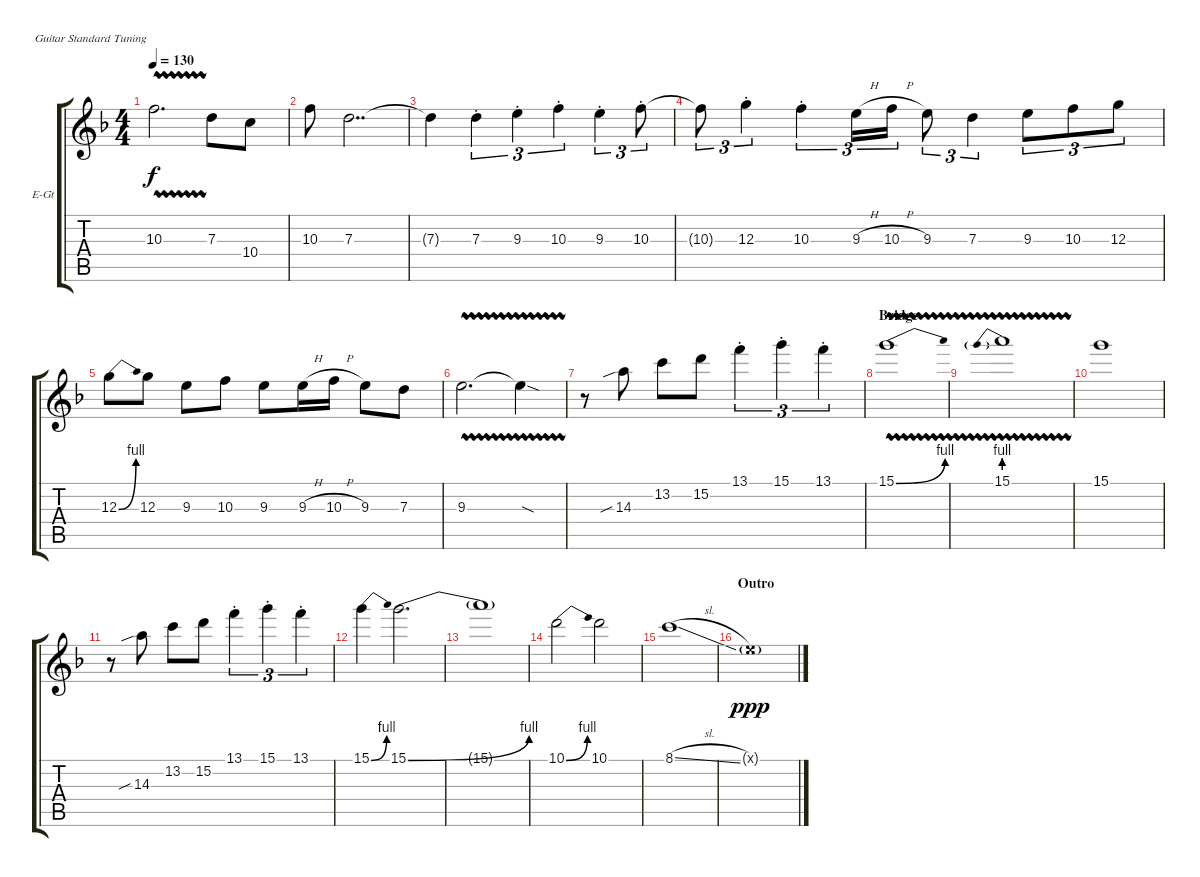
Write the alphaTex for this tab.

\defaultSystemsLayout 4
\bracketExtendMode groupsimilarinstruments
\firstSystemTrackNameOrientation horizontal
\otherSystemsTrackNameOrientation horizontal
\track ("Guitar 4 Lead" "E-Gt") {instrument overdrivenguitar}
\staff {score tabs}
\tuning (E4 B3 G3 D3 A2 E2)
\ts (4 4)
\tempo 130
\clef g2
\ks dminor
10.3{vw t}.2{d dy f} 7.3.8 10.4.8 |
10.3.8 7.3.2{dd} |
7.3{t}.4 7.3{st}.4{tu (3 2)} 9.3{st}.4{tu (3 2)} 10.3{st}.4{tu (3 2)} 9.3{st}.4{tu (3 2)} 10.3{st}.8{tu (3 2)} |
10.3{t}.8{tu (3 2)} 12.3{st}.4{tu (3 2)} 10.3{st}.4{tu (3 2)} 9.3{h}.16{tu (3 2)} 10.3{h}.16{tu (3 2)} 9.3.8{tu (3 2)} 7.3.4{tu (3 2)} 9.3.8{tu (3 2)} 10.3.8{tu (3 2)} 12.3.8{tu (3 2)} |
12.3{be (bend 0 0 15 4)}.8 12.3.8 9.3.8 10.3.8 9.3.8 9.3{h}.16 10.3{h}.16 9.3.8 7.3.8 |
9.3{vw}.2{d} 9.3{vw sod t}.4 |
r.8 14.3{sib}.8 13.2.8 15.2.8 13.1{st}.4{tu (3 2)} 15.1{st}.4{tu (3 2)} 13.1{st}.4{tu (3 2)} |
\section ("" "Bridge")
15.1{be (bend 0 0 15 4) vw}.1 |
15.1{be (prebend 0 4 60 4) vw}.1 |
15.1.1 |
r.8 14.3{sib}.8 13.2.8 15.2.8 13.1{st}.4{tu (3 2)} 15.1{st}.4{tu (3 2)} 13.1{st}.4{tu (3 2)} |
15.1{be (bend 0 0 15 4)}.4 15.1{be (bend 0 0 15 4)}.2{d} |
15.1{t}.1 |
10.1{be (bend 0 0 15 4)}.2 10.1.2 |
8.1{sl}.1 |
\section ("" "Outro")
0.1{g x}.1{dy ppp}
